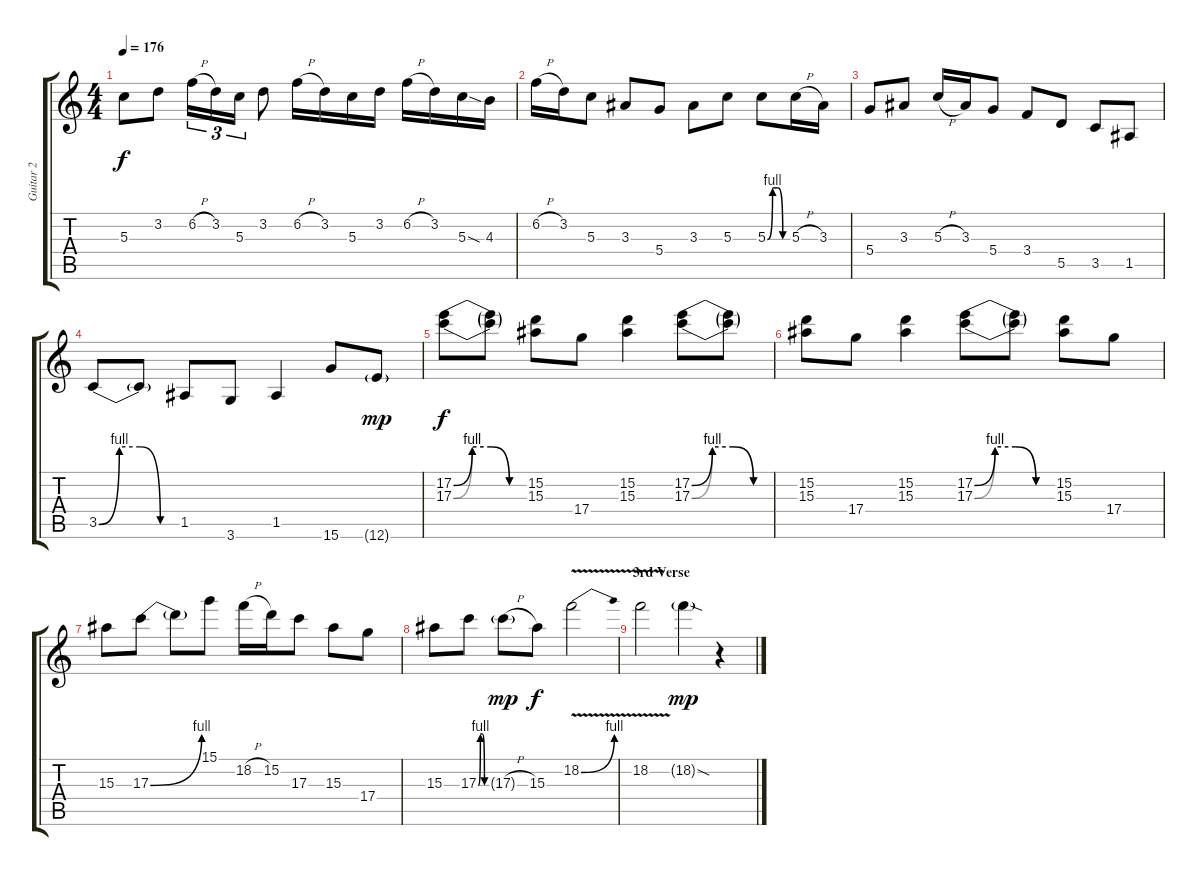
\track ("Guitar 2" "Guitar 2") {instrument distortionguitar}
\staff {score tabs}
\tuning (E4 B3 G3 D3 A2 E2) {hide}
\ts (4 4)
\tempo 176
\clef g2
\ks c
5.3{t}.8{dy f} 3.2.8 6.2{h}.16{tu (3 2)} 3.2.16{tu (3 2)} 5.3.16{tu (3 2)} 3.2.8 6.2{h}.16 3.2.16 5.3.16 3.2.16 6.2{h}.16 3.2.16 5.3{sod}.16 4.3.16 |
6.2{h}.16 3.2.16 5.3.8 3.3.8 5.4.8 3.3.8 5.3.8 5.3{be (custom 0 0 15 4 30 4 45 0 60 0)}.8 5.3{h}.16 3.3.16 |
5.4.8 3.3.8 5.3{h}.16 3.3.16 5.4.8 3.4.8 5.5.8 3.5.8 1.5.8 |
3.5{be (custom 0 0 15 4 30 4 45 0 60 0)}.8 3.5{t}.8 1.5.8 3.6.8 1.5.4 15.6.8 12.6{g}.8{dy mp} |
(17.2{be (custom 0 0 15 4 30 4 45 0 60 0)} 17.3{be (custom 0 0 15 4 30 4 45 0 60 0)}).8{dy f} (17.2{t} 17.3{t}).8 (15.2 15.3).8 17.4.8 (15.2 15.3).4 (17.2{be (custom 0 0 15 4 30 4 45 0 60 0)} 17.3{be (custom 0 0 15 4 30 4 45 0 60 0)}).8 (17.2{t} 17.3{t}).8 |
(15.2 15.3).8 17.4.8 (15.2 15.3).4 (17.2{be (custom 0 0 15 4 30 4 45 0 60 0)} 17.3{be (custom 0 0 15 4 30 4 45 0 60 0)}).8 (17.2{t} 17.3{t}).8 (15.2 15.3).8 17.4.8 |
15.3.8 17.3{be (bend 0 0 60 4)}.8 17.3{t}.8 15.1.8 18.2{h}.16 15.2.16 17.3.8 15.3.8 17.4.8 |
15.3.8 17.3{be (custom 0 0 15 4 30 4 45 0 60 0)}.8 17.3{h g}.8{dy mp} 15.3.8{dy f} 18.2{be (bend 0 0 60 4) v}.2 |
\section ("" "3rd Verse")
18.2{v}.2 18.2{sod g}.4{dy mp} r.4
